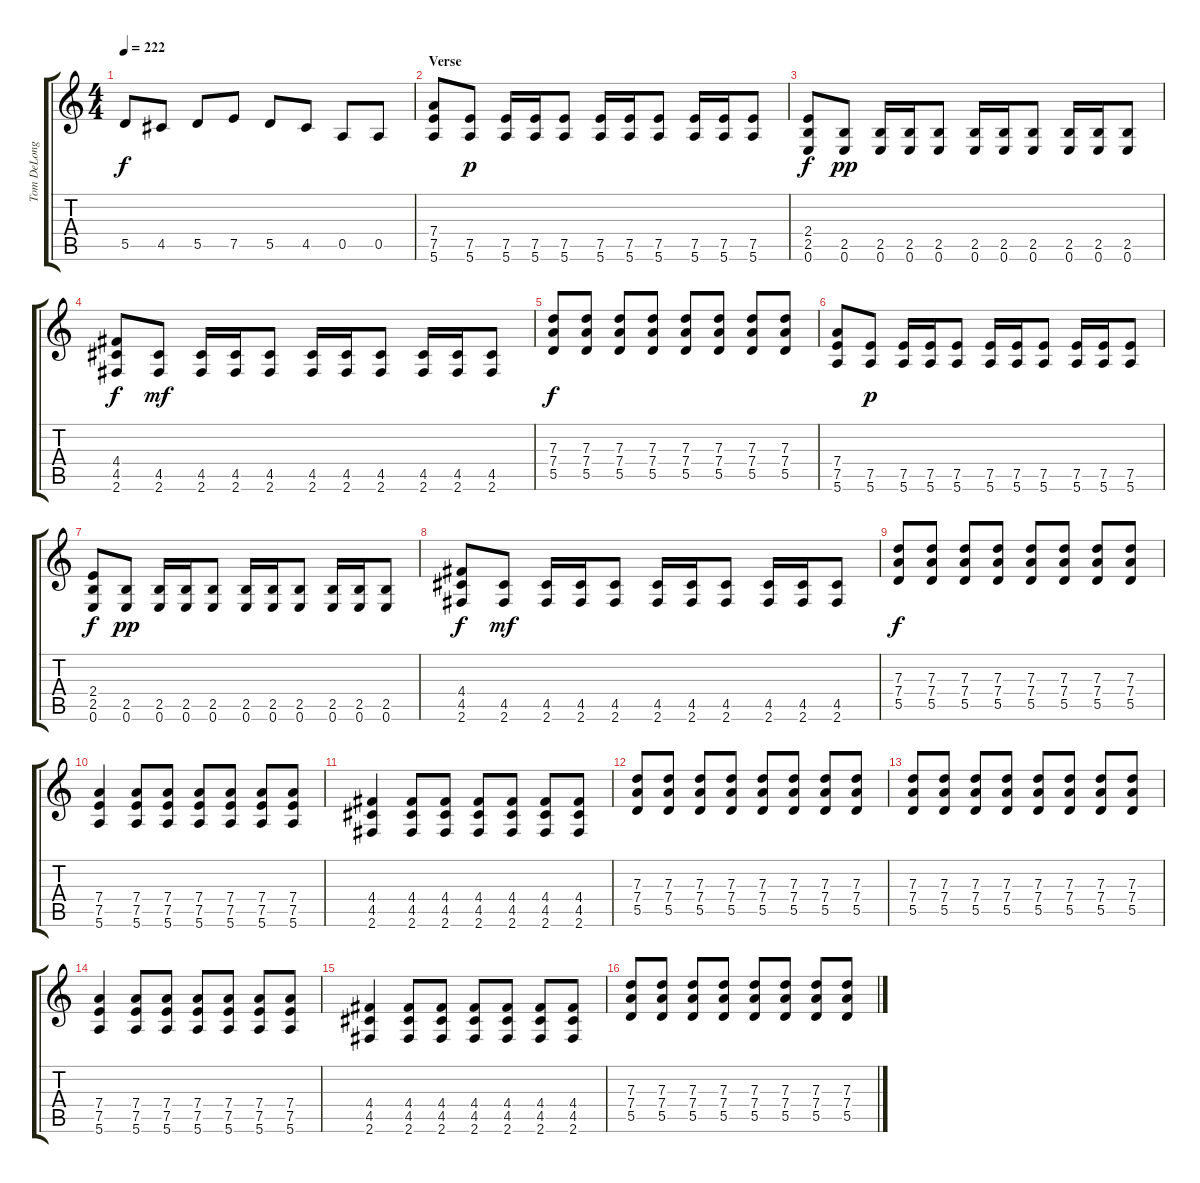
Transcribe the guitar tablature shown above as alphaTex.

\track ("Tom DeLonge - Guitarra/Guitar" "Tom DeLong") {instrument overdrivenguitar}
\staff {score tabs}
\tuning (E4 B3 G3 D3 A2 E2) {hide}
\ts (4 4)
\tempo 222
\clef g2
\ks c
5.5.8{dy f} 4.5.8 5.5.8 7.5.8 5.5.8 4.5.8 0.5.8 0.5.8 |
\section ("" "Verse")
(7.4 7.5 5.6).8 (7.5 5.6).8{dy p} (7.5 5.6).16 (7.5 5.6).16 (7.5 5.6).8 (7.5 5.6).16 (7.5 5.6).16 (7.5 5.6).8 (7.5 5.6).16 (7.5 5.6).16 (7.5 5.6).8 |
(2.4 2.5 0.6).8{dy f} (2.5 0.6).8{dy pp} (2.5 0.6).16 (2.5 0.6).16 (2.5 0.6).8 (2.5 0.6).16 (2.5 0.6).16 (2.5 0.6).8 (2.5 0.6).16 (2.5 0.6).16 (2.5 0.6).8 |
(4.4 4.5 2.6).8{dy f} (4.5 2.6).8{dy mf} (4.5 2.6).16 (4.5 2.6).16 (4.5 2.6).8 (4.5 2.6).16 (4.5 2.6).16 (4.5 2.6).8 (4.5 2.6).16 (4.5 2.6).16 (4.5 2.6).8 |
(7.3 7.4 5.5).8{dy f} (7.3 7.4 5.5).8 (7.3 7.4 5.5).8 (7.3 7.4 5.5).8 (7.3 7.4 5.5).8 (7.3 7.4 5.5).8 (7.3 7.4 5.5).8 (7.3 7.4 5.5).8 |
(7.4 7.5 5.6).8 (7.5 5.6).8{dy p} (7.5 5.6).16 (7.5 5.6).16 (7.5 5.6).8 (7.5 5.6).16 (7.5 5.6).16 (7.5 5.6).8 (7.5 5.6).16 (7.5 5.6).16 (7.5 5.6).8 |
(2.4 2.5 0.6).8{dy f} (2.5 0.6).8{dy pp} (2.5 0.6).16 (2.5 0.6).16 (2.5 0.6).8 (2.5 0.6).16 (2.5 0.6).16 (2.5 0.6).8 (2.5 0.6).16 (2.5 0.6).16 (2.5 0.6).8 |
(4.4 4.5 2.6).8{dy f} (4.5 2.6).8{dy mf} (4.5 2.6).16 (4.5 2.6).16 (4.5 2.6).8 (4.5 2.6).16 (4.5 2.6).16 (4.5 2.6).8 (4.5 2.6).16 (4.5 2.6).16 (4.5 2.6).8 |
(7.3 7.4 5.5).8{dy f} (7.3 7.4 5.5).8 (7.3 7.4 5.5).8 (7.3 7.4 5.5).8 (7.3 7.4 5.5).8 (7.3 7.4 5.5).8 (7.3 7.4 5.5).8 (7.3 7.4 5.5).8 |
(7.4 7.5 5.6).4 (7.4 7.5 5.6).8 (7.4 7.5 5.6).8 (7.4 7.5 5.6).8 (7.4 7.5 5.6).8 (7.4 7.5 5.6).8 (7.4 7.5 5.6).8 |
(4.4 4.5 2.6).4 (4.4 4.5 2.6).8 (4.4 4.5 2.6).8 (4.4 4.5 2.6).8 (4.4 4.5 2.6).8 (4.4 4.5 2.6).8 (4.4 4.5 2.6).8 |
(7.3 7.4 5.5).8 (7.3 7.4 5.5).8 (7.3 7.4 5.5).8 (7.3 7.4 5.5).8 (7.3 7.4 5.5).8 (7.3 7.4 5.5).8 (7.3 7.4 5.5).8 (7.3 7.4 5.5).8 |
(7.3 7.4 5.5).8 (7.3 7.4 5.5).8 (7.3 7.4 5.5).8 (7.3 7.4 5.5).8 (7.3 7.4 5.5).8 (7.3 7.4 5.5).8 (7.3 7.4 5.5).8 (7.3 7.4 5.5).8 |
(7.4 7.5 5.6).4 (7.4 7.5 5.6).8 (7.4 7.5 5.6).8 (7.4 7.5 5.6).8 (7.4 7.5 5.6).8 (7.4 7.5 5.6).8 (7.4 7.5 5.6).8 |
(4.4 4.5 2.6).4 (4.4 4.5 2.6).8 (4.4 4.5 2.6).8 (4.4 4.5 2.6).8 (4.4 4.5 2.6).8 (4.4 4.5 2.6).8 (4.4 4.5 2.6).8 |
(7.3 7.4 5.5).8 (7.3 7.4 5.5).8 (7.3 7.4 5.5).8 (7.3 7.4 5.5).8 (7.3 7.4 5.5).8 (7.3 7.4 5.5).8 (7.3 7.4 5.5).8 (7.3 7.4 5.5).8
